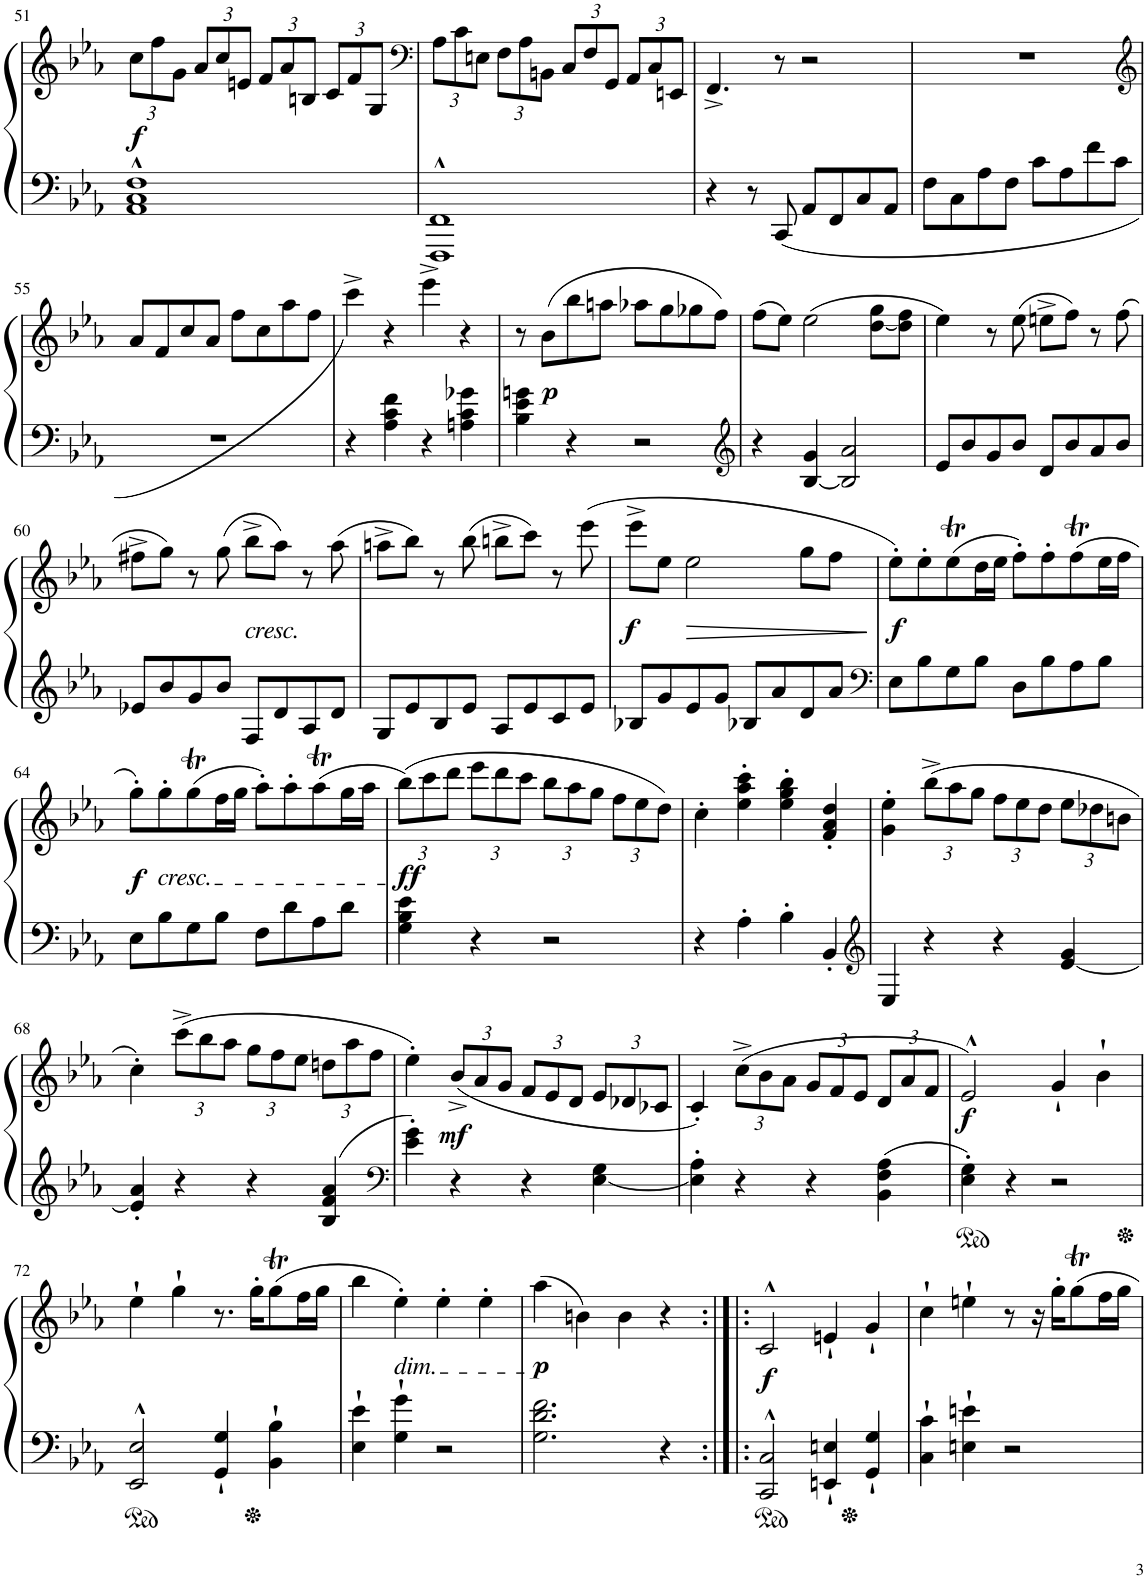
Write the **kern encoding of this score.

**kern	**kern	**dynam
*part1	*part1	*part1
*staff2	*staff1	*staff1/2
*I"Grand Piano	*	*
*I'Pno.	*	*
!!LO:PB:g=z
*clefF4	*clefG2	*
*k[b-e-a-]	*k[b-e-a-]	*
*M2/2	*M2/2	*
*met(c|)	*met(c|)	*
*	*Xbrackettup	*
=51	=51	=51
!	!	!LO:DY:b
1AA-^^ 1C^^ 1F^^	12cc\L	f
.	12ff\	.
.	12g\J	.
.	12a-/L	.
.	12cc/	.
.	12en/J	.
.	12f/L	.
.	12a-/	.
.	12Bn/J	.
.	12c/L	.
.	12f/	.
.	12G/J	.
=52	=52	=52
*	*clefF4	*
1FFF^^ 1FF^^	12A-\L	.
.	12c\	.
.	12En\J	.
.	12F\L	.
.	12A-\	.
.	12BBn\J	.
.	12C/L	.
.	12F/	.
.	12GG/J	.
.	12AA-/L	.
.	12C/	.
.	12EEn/J	.
=53	=53	=53
4r	4.FF^/	.
8r	.	.
(8CC/	8r	.
8AA-/L	2r	.
8FF/	.	.
8C/	.	.
8AA-/J	.	.
=54	=54	=54
8F\L	1r	.
8C\	.	.
8A-\	.	.
8F\J	.	.
8c\L	.	.
8A-\	.	.
8f\	.	.
8c\J	.	.
!!LO:LB:g=z
=55	=55	=55
*	*clefG2	*
1r	8a-/L	.
.	8f/	.
.	8cc/	.
.	8a-/J	.
.	8ff\L	.
.	8cc\	.
.	8aa-\	.
.	8ff\J	.
=56	=56	=56
4r	4ccc^\)	.
4A-\ 4c\ 4f\	4r	.
4r	4eee-^\	.
4An\ 4c\ 4g-X\	4r	.
=57	=57	=57
4B-\ 4e-\ 4gn\	8r	.
!	!	!LO:DY:b
.	(8b-\L	p
4r	8bb-\	.
.	8aan\J	.
2r	8aa-X\L	.
.	8gg\	.
.	8gg-X\	.
.	8ff\J)	.
=58	=58	=58
*clefG2	*	*
4r	(8ff\L	.
.	8ee-\J)	.
[4B-/ 4g/	(2ee-\	.
2B-/] 2a-/	.	.
.	[8dd\ 8gg\L	.
.	8dd\] 8ff\J	.
=59	=59	=59
8e-/L	4ee-\)	.
8b-/	.	.
8g/	8r	.
8b-/J	(8ee-\	.
8d/L	8een^\L	.
8b-/	8ff\J)	.
8a-/	8r	.
8b-/J	(8ff\	.
!!LO:LB:g=z
=60	=60	=60
8e-X/L	8ff#X^\L	.
8b-/	8gg\J)	.
8g/	8r	.
8b-/J	(8gg\	.
!	!LO:TX:b:i:t=cresc.	!
8F/L	8bb-^\L	.
8d/	8aa-\J)	.
8A-/	8r	.
8d/J	(8aa-\	.
=61	=61	=61
8G/L	8aan^\L	.
8e-/	8bb-\J)	.
8B-/	8r	.
8e-/J	(8bb-\	.
8A-/L	8bbn^\L	.
8e-/	8ccc\J)	.
8c/	8r	.
8e-/J	(8eee-\	.
=62	=62	=62
!	!	!LO:DY:b
8B-X/L	8eee-^\L	f
8g/	8ee-\J	.
!	!	!LO:HP:b
8e-/	2ee-\	>
8g/J	.	.
8B-X/L	.	.
8a-/	.	.
8d/	8gg\L	.
8a-/J	8ff\J	.
.	.	]
=63	=63	=63
*clefF4	*	*
!	!	!LO:DY:b
8E-\L	8ee-'\L)	f
8B-\	8ee-'\	.
8G\	(8ee-T\	.
8B-\J	16dd\L	.
.	16ee-\JJ	.
8D\L	8ff'\L)	.
8B-\	8ff'\	.
8A-\	(8ffT\	.
8B-\J	16ee-\L	.
.	16ff\JJ	.
!!LO:LB:g=z
=64	=64	=64
!	!	!LO:DY:b
8E-\L	8gg'\L)	f
!	!LO:TX:b:i:t=cresc.	!
8B-\	8gg'\	.
8G\	(8ggt\	.
8B-\J	16ff\L	.
.	16gg\JJ	.
8F\L	8aa-'\L)	.
8d\	8aa-'\	.
8A-\	(8aa-T\	.
8d\J	16gg\L	.
.	16aa-\JJ	.
=65	=65	=65
!	!	!LO:DY:b
4G\ 4B-\ 4e-\	(12bb-\L)	ff
.	12ccc\	.
.	12ddd\J	.
4r	12eee-\L	.
.	12ddd\	.
.	12ccc\J	.
2r	12bb-\L	.
.	12aa-\	.
.	12gg\J	.
.	12ff\L	.
.	12ee-\	.
.	12dd\J)	.
=66	=66	=66
4r	4cc'\	.
4A-'\	4ee-\' 4aa-\' 4ccc\'	.
4B-'\	4ee-\' 4gg\' 4bb-\'	.
4BB-'/	4f/' 4a-/' 4dd/'	.
=67	=67	=67
*clefG2	*	*
4E-/	4g\' 4ee-\'	.
4r	(12bb-^\L	.
.	12aa-\	.
.	12gg\J	.
4r	12ff\L	.
.	12ee-\	.
.	12dd\J	.
[4e-/ 4g/	12ee-\L	.
.	12dd-X\	.
.	12bn\J	.
!!LO:LB:g=z
=68	=68	=68
4e-/]' 4a-/'	4cc'\)	.
4r	(12ccc^\L	.
.	12bb-\	.
.	12aa-\J	.
4r	12gg\L	.
.	12ff\	.
.	12ee-\J	.
4B-/ 4f/ 4a-/	12ddn\L	.
.	12aa-\	.
.	12ff\J	.
=69	=69	=69
*clefF4	*	*
4e-\' 4g\'	4ee-'\)	.
!	!	!LO:DY:b
4r	(12b-^/L	mf
.	12a-/	.
.	12g/J	.
4r	12f/L	.
.	12e-/	.
.	12d/J	.
[4E-\ 4G\	12e-/L	.
.	12d-X/	.
.	12c-X/J	.
=70	=70	=70
4E-\]' 4A-\'	4c'/)	.
4r	(12cc^\L	.
.	12b-\	.
.	12a-\J	.
4r	12g/L	.
.	12f/	.
.	12e-/J	.
4BB-\ 4F\ 4A-\	12d/L	.
.	12a-/	.
.	12f/J	.
=71	=71	=71
!	!	!LO:DY:b
4E-\' 4G\'	2e-^^/)	f
4r	.	.
2r	4g`/	.
.	4b-`\	.
!!LO:LB:g=z
=72	=72	=72
2EE-/^^ 2E-/^^	4ee-`\	.
.	4gg`\	.
4GG/` 4G/`	8.r	.
.	16gg'\KL	.
4BB-\` 4B-\`	(8ggt\	.
.	16ff\L	.
.	16gg\JJ	.
=73	=73	=73
4E-\` 4e-\`	4bb-\	.
!	!LO:TX:b:i:t=dim.	!
4G\` 4g\`	4ee-'\)	.
2r	4ee-'\	.
.	4ee-'\	.
=74	=74	=74
!	!	!LO:DY:b
2.G\ 2.d\ 2.f\	(4aa-\	p
.	4bn\)	.
.	4b\	.
4r	4r	.
=75:|!|:	=75:|!|:	=75:|!|:
!	!	!LO:DY:b
2CC/^^ 2C/^^	2c^^/	f
4EEn/` 4En/`	4en`/	.
4GG/` 4G/`	4g`/	.
=76	=76	=76
4C\` 4c\`	4cc`\	.
4En\` 4en\`	4een`\	.
2r	8r	.
.	16r	.
.	16gg'\KL	.
.	8ggt\	.
.	16ff\L	.
.	16gg\JJ	.
=	=	=
*-	*-	*-
